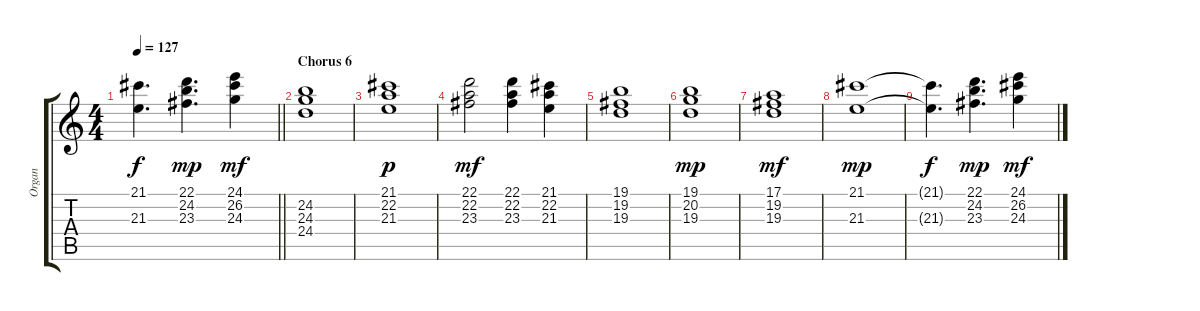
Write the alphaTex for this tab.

\track ("Organ" "Organ") {instrument percussiveorgan}
\staff {score tabs}
\tuning (E4 B3 G3 D3 A2 E2) {hide}
\ts (4 4)
\tempo 127
\clef g2
\barLineRight lightlight
\ks c
(21.1{t} 21.3{t}).4{d dy f} (22.1 24.2 23.3).4{d dy mp} (24.1 26.2 24.3).4{dy mf} |
\section ("" "Chorus 6")
(24.2 24.3 24.4).1 |
(21.1 22.2 21.3).1{dy p} |
(22.1 22.2 23.3).2{dy mf} (22.1 22.2 23.3).4 (21.1 22.2 21.3).4 |
(19.1 19.2 19.3).1 |
(19.1 20.2 19.3).1{dy mp} |
(17.1 19.2 19.3).1{dy mf} |
(21.1 21.3).1{dy mp} |
(21.1{t} 21.3{t}).4{d dy f} (22.1 24.2 23.3).4{d dy mp} (24.1 26.2 24.3).4{dy mf}
